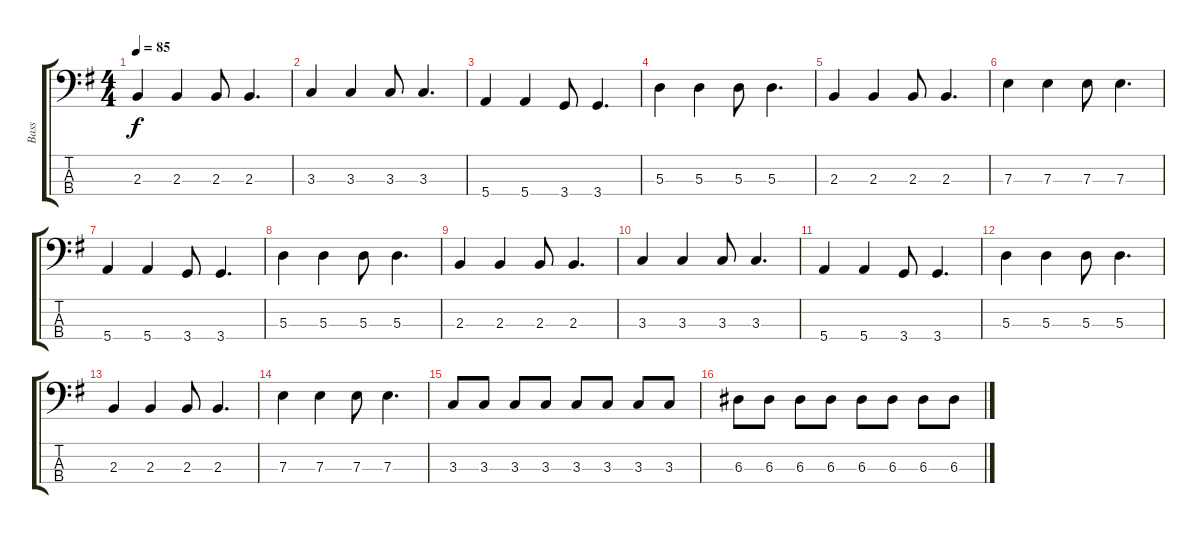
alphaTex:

\track ("Bass" "Bass") {instrument electricbassfinger}
\staff {score tabs}
\tuning (G2 D2 A1 E1) {hide}
\ts (4 4)
\tempo 85
\clef f4
\ks g
2.3.4{dy f} 2.3.4 2.3.8 2.3.4{d} |
3.3.4 3.3.4 3.3.8 3.3.4{d} |
5.4.4 5.4.4 3.4.8 3.4.4{d} |
5.3.4 5.3.4 5.3.8 5.3.4{d} |
2.3.4 2.3.4 2.3.8 2.3.4{d} |
7.3.4 7.3.4 7.3.8 7.3.4{d} |
5.4.4 5.4.4 3.4.8 3.4.4{d} |
5.3.4 5.3.4 5.3.8 5.3.4{d} |
2.3.4 2.3.4 2.3.8 2.3.4{d} |
3.3.4 3.3.4 3.3.8 3.3.4{d} |
5.4.4 5.4.4 3.4.8 3.4.4{d} |
5.3.4 5.3.4 5.3.8 5.3.4{d} |
2.3.4 2.3.4 2.3.8 2.3.4{d} |
7.3.4 7.3.4 7.3.8 7.3.4{d} |
3.3.8 3.3.8 3.3.8 3.3.8 3.3.8 3.3.8 3.3.8 3.3.8 |
6.3.8 6.3.8 6.3.8 6.3.8 6.3.8 6.3.8 6.3.8 6.3.8
